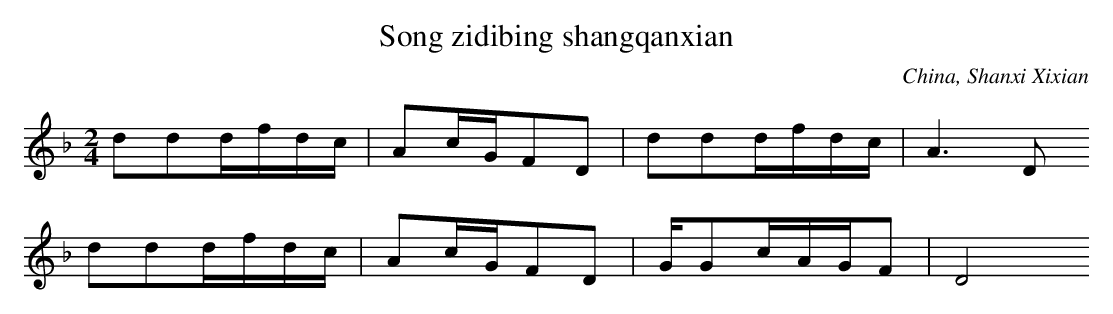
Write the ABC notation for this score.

X:1
T: Song zidibing shangqanxian
O: China, Shanxi Xixian
M: 2/4
L: 1/16
K: F
d2d2dfdc | A2cGF2D2 | d2d2dfdc | A6D2
d2d2dfdc | A2cGF2D2 | GG2cAGF2 | D8
